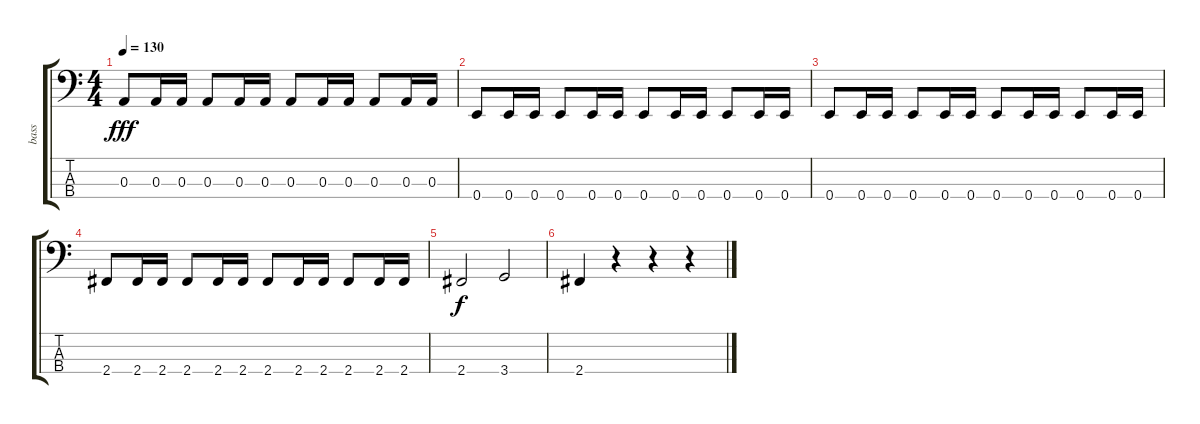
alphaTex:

\track ("bass" "bass") {solo instrument electricbassfinger}
\staff {score tabs}
\tuning (G2 D2 A1 E1) {hide}
\ts (4 4)
\tempo 130
\clef f4
\ks c
0.3.8{dy fff} 0.3.16 0.3.16 0.3.8 0.3.16 0.3.16 0.3.8 0.3.16 0.3.16 0.3.8 0.3.16 0.3.16 |
0.4.8 0.4.16 0.4.16 0.4.8 0.4.16 0.4.16 0.4.8 0.4.16 0.4.16 0.4.8 0.4.16 0.4.16 |
0.4.8 0.4.16 0.4.16 0.4.8 0.4.16 0.4.16 0.4.8 0.4.16 0.4.16 0.4.8 0.4.16 0.4.16 |
2.4.8 2.4.16 2.4.16 2.4.8 2.4.16 2.4.16 2.4.8 2.4.16 2.4.16 2.4.8 2.4.16 2.4.16 |
2.4.2{dy f} 3.4.2 |
2.4.4 r.4 r.4 r.4
